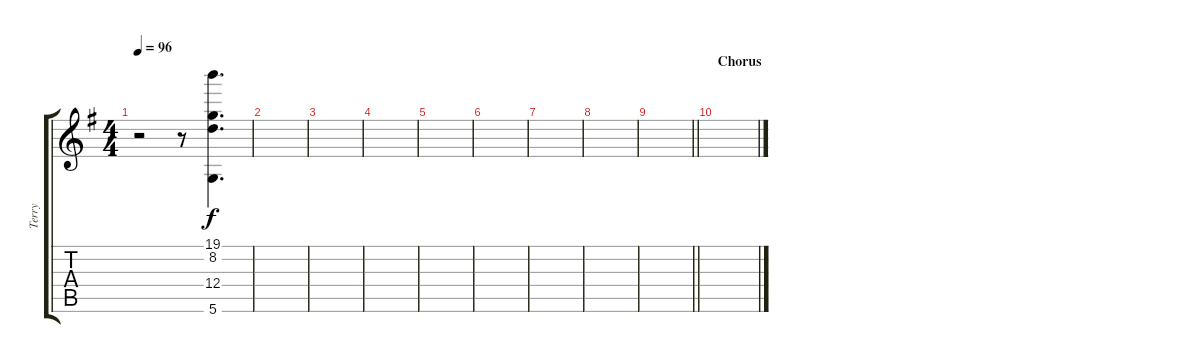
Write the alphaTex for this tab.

\track ("Terry" "Terry") {instrument overdrivenguitar}
\staff {score tabs}
\tuning (E4 B3 G3 D3 A2 D2) {hide}
\ts (4 4)
\tempo 96
\clef g2
\ks g
r.2{dy f instrument reversecymbal} r.8 (19.1 8.2 12.4 5.6).4{d} |
|
|
|
|
|
|
|
\barLineRight lightlight
|
\section ("" "Chorus")
